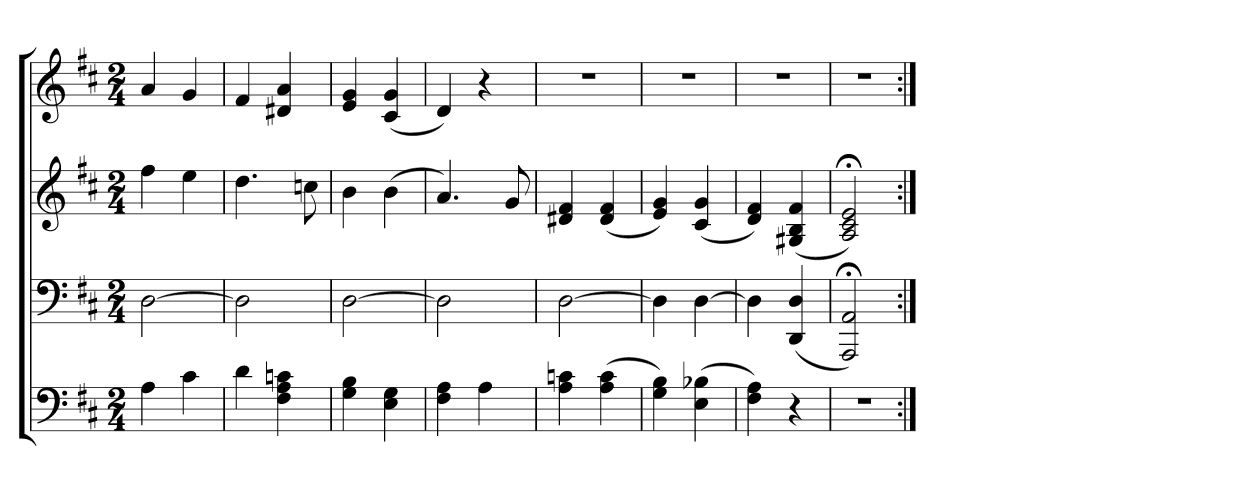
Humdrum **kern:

**kern	**kern	**kern	**kern
*part4	*part3	*part2	*part1
*staff4	*staff3	*staff2	*staff1
*clefF4	*clefF4	*clefG2	*clefG2
*k[f#c#]	*k[f#c#]	*k[f#c#]	*k[f#c#]
*D:	*D:	*D:	*D:
*M2/4	*M2/4	*M2/4	*M2/4
=	=	=	=
4A	[2D	4ff#	4a
4c#	.	4ee	4g
=	=	=	=
4d	2D]	4.dd	4f#
4F# 4A 4cn	.	.	4d#X 4a
.	.	8ccn	.
=	=	=	=
4G 4B	[2D	4b	4e 4g
4E 4G	.	(4b	(4c# 4g
=	=	=	=
4F# 4A	2D]	4.a)	4d)
4A	.	.	4r
.	.	8g	.
=	=	=	=
4A 4cn	[2D	4d#X 4f#	2r
(4A 4c	.	(4d# 4f#	.
=	=	=	=
4G 4B)	4D]	4e 4g)	2r
(4E 4B-X	[4D	(4c# 4g	.
=	=	=	=
4F# 4A)	4D]	4d 4f#)	2r
4r	(4DD 4D	(4G#X 4B 4f#	.
=	=	=	=
2r	2AAA;< 2AA;<)	2A;< 2c#;< 2e;<)	2r
=:|!	=:|!	=:|!	=:|!
*-	*-	*-	*-
